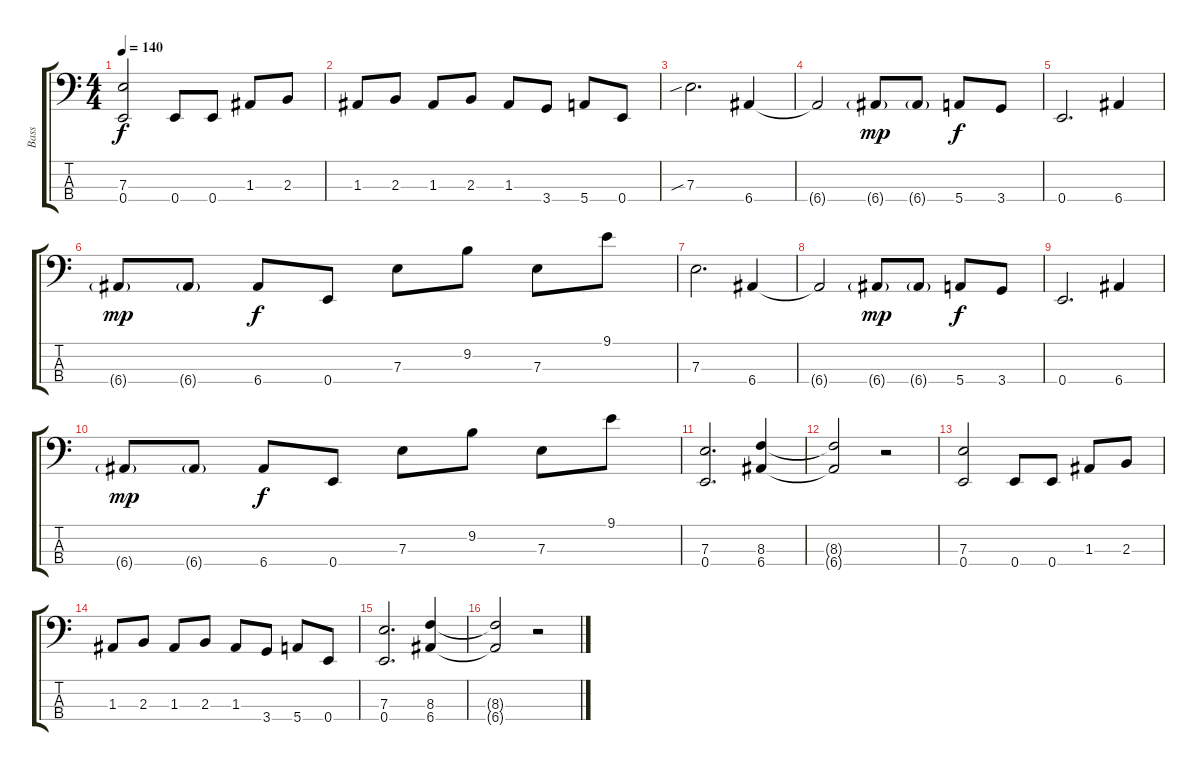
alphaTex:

\track ("Bass" "Bass") {instrument electricbasspick}
\staff {score tabs}
\tuning (G2 D2 A1 E1) {hide}
\ts (4 4)
\tempo 140
\clef f4
\ks c
(7.3 0.4).2{dy f} 0.4.8 0.4.8 1.3.8 2.3.8 |
1.3.8 2.3.8 1.3.8 2.3.8 1.3.8 3.4.8 5.4.8 0.4.8 |
7.3{sib}.2{d} 6.4.4 |
6.4{t}.2 6.4{g}.8{dy mp} 6.4{g}.8 5.4.8{dy f} 3.4.8 |
0.4.2{d} 6.4.4 |
6.4{g}.8{dy mp} 6.4{g}.8 6.4.8{dy f} 0.4.8 7.3.8 9.2.8 7.3.8 9.1.8 |
7.3.2{d} 6.4.4 |
6.4{t}.2 6.4{g}.8{dy mp} 6.4{g}.8 5.4.8{dy f} 3.4.8 |
0.4.2{d} 6.4.4 |
6.4{g}.8{dy mp} 6.4{g}.8 6.4.8{dy f} 0.4.8 7.3.8 9.2.8 7.3.8 9.1.8 |
(7.3 0.4).2{d} (8.3 6.4).4 |
(8.3{t} 6.4{t}).2 r.2 |
(7.3 0.4).2 0.4.8 0.4.8 1.3.8 2.3.8 |
1.3.8 2.3.8 1.3.8 2.3.8 1.3.8 3.4.8 5.4.8 0.4.8 |
(7.3 0.4).2{d} (8.3 6.4).4 |
(8.3{t} 6.4{t}).2 r.2
